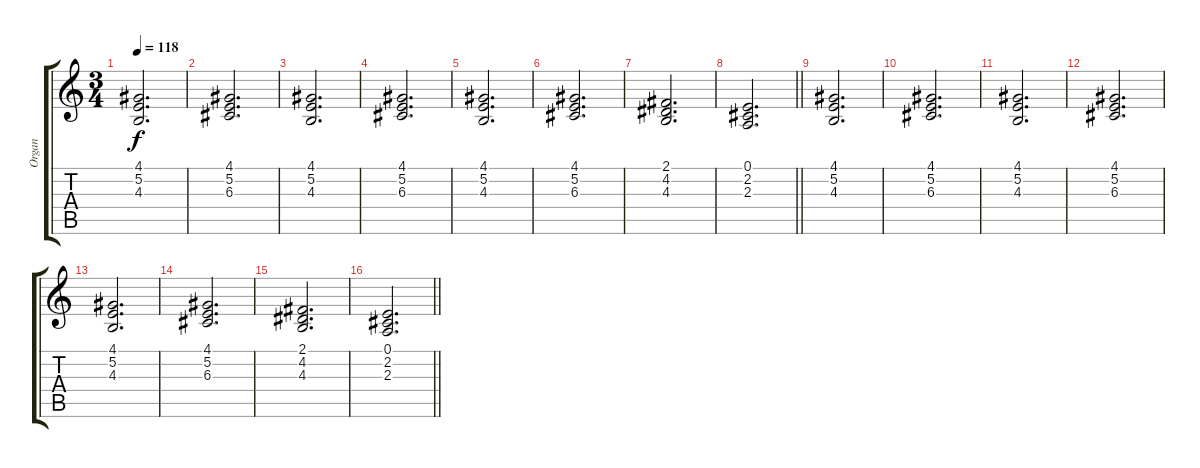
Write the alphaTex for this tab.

\track ("Organ" "Organ") {instrument percussiveorgan}
\staff {score tabs}
\tuning (E4 B3 G3 D3 A2 E2) {hide}
\ts (3 4)
\tempo 118
\clef g2
\ks c
(4.1 5.2 4.3).2{d dy f} |
(4.1 5.2 6.3).2{d} |
(4.1 5.2 4.3).2{d} |
(4.1 5.2 6.3).2{d} |
(4.1 5.2 4.3).2{d} |
(4.1 5.2 6.3).2{d} |
(2.1 4.2 4.3).2{d} |
\barLineRight lightlight
(0.1 2.2 2.3).2{d} |
(4.1 5.2 4.3).2{d} |
(4.1 5.2 6.3).2{d} |
(4.1 5.2 4.3).2{d} |
(4.1 5.2 6.3).2{d} |
(4.1 5.2 4.3).2{d} |
(4.1 5.2 6.3).2{d} |
(2.1 4.2 4.3).2{d} |
\barLineRight lightlight
(0.1 2.2 2.3).2{d}
